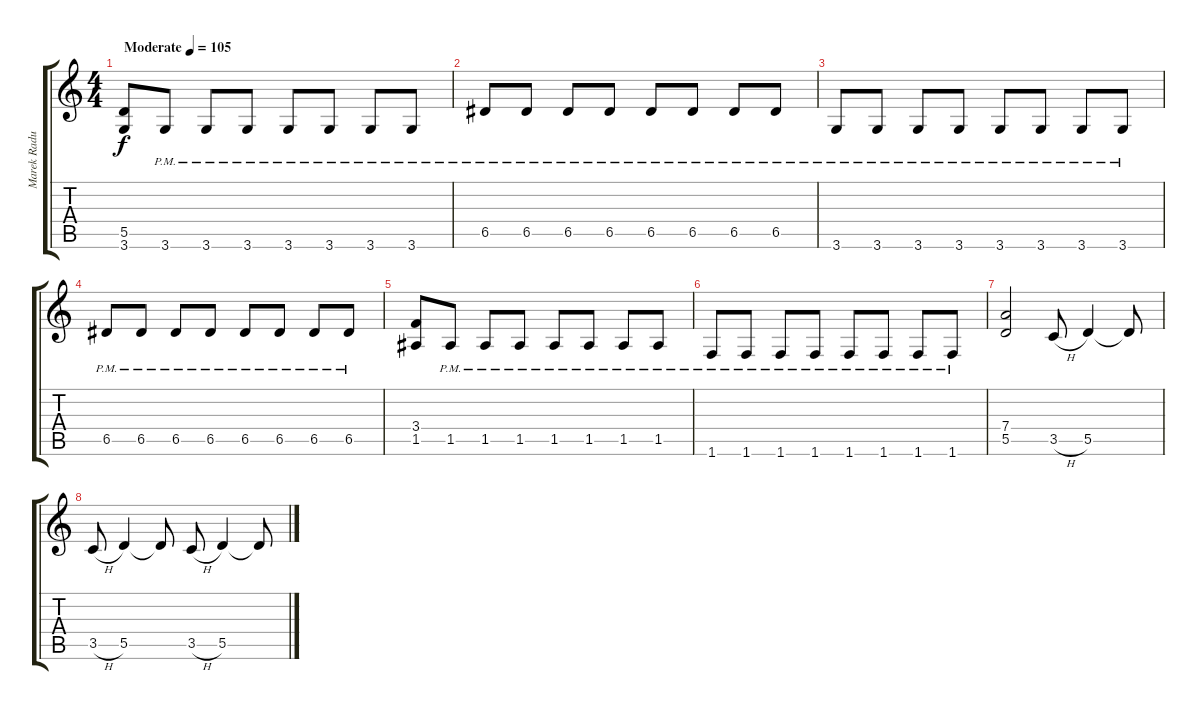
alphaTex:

\track ("Marek Raduli(gitara rytmiczna)" "Marek Radu") {instrument distortionguitar}
\staff {score tabs}
\tuning (E4 B3 G3 D3 A2 E2) {hide}
\ts (4 4)
\tempo (105 "Moderate")
\clef g2
\ks c
(5.5 3.6).8{dy f instrument distortionguitar} 3.6{pm}.8 3.6{pm}.8 3.6{pm}.8 3.6{pm}.8 3.6{pm}.8 3.6{pm}.8 3.6{pm}.8 |
6.5{pm}.8 6.5{pm}.8 6.5{pm}.8 6.5{pm}.8 6.5{pm}.8 6.5{pm}.8 6.5{pm}.8 6.5{pm}.8 |
3.6{pm}.8 3.6{pm}.8 3.6{pm}.8 3.6{pm}.8 3.6{pm}.8 3.6{pm}.8 3.6{pm}.8 3.6{pm}.8 |
6.5{pm}.8 6.5{pm}.8 6.5{pm}.8 6.5{pm}.8 6.5{pm}.8 6.5{pm}.8 6.5{pm}.8 6.5{pm}.8 |
(3.4 1.5).8 1.5{pm}.8 1.5{pm}.8 1.5{pm}.8 1.5{pm}.8 1.5{pm}.8 1.5{pm}.8 1.5{pm}.8 |
1.6{pm}.8 1.6{pm}.8 1.6{pm}.8 1.6{pm}.8 1.6{pm}.8 1.6{pm}.8 1.6{pm}.8 1.6{pm}.8 |
(7.4 5.5).2 3.5{h}.8 5.5.4 5.5{t}.8 |
3.5{h}.8 5.5.4 5.5{t}.8 3.5{h}.8 5.5.4 5.5{t}.8
